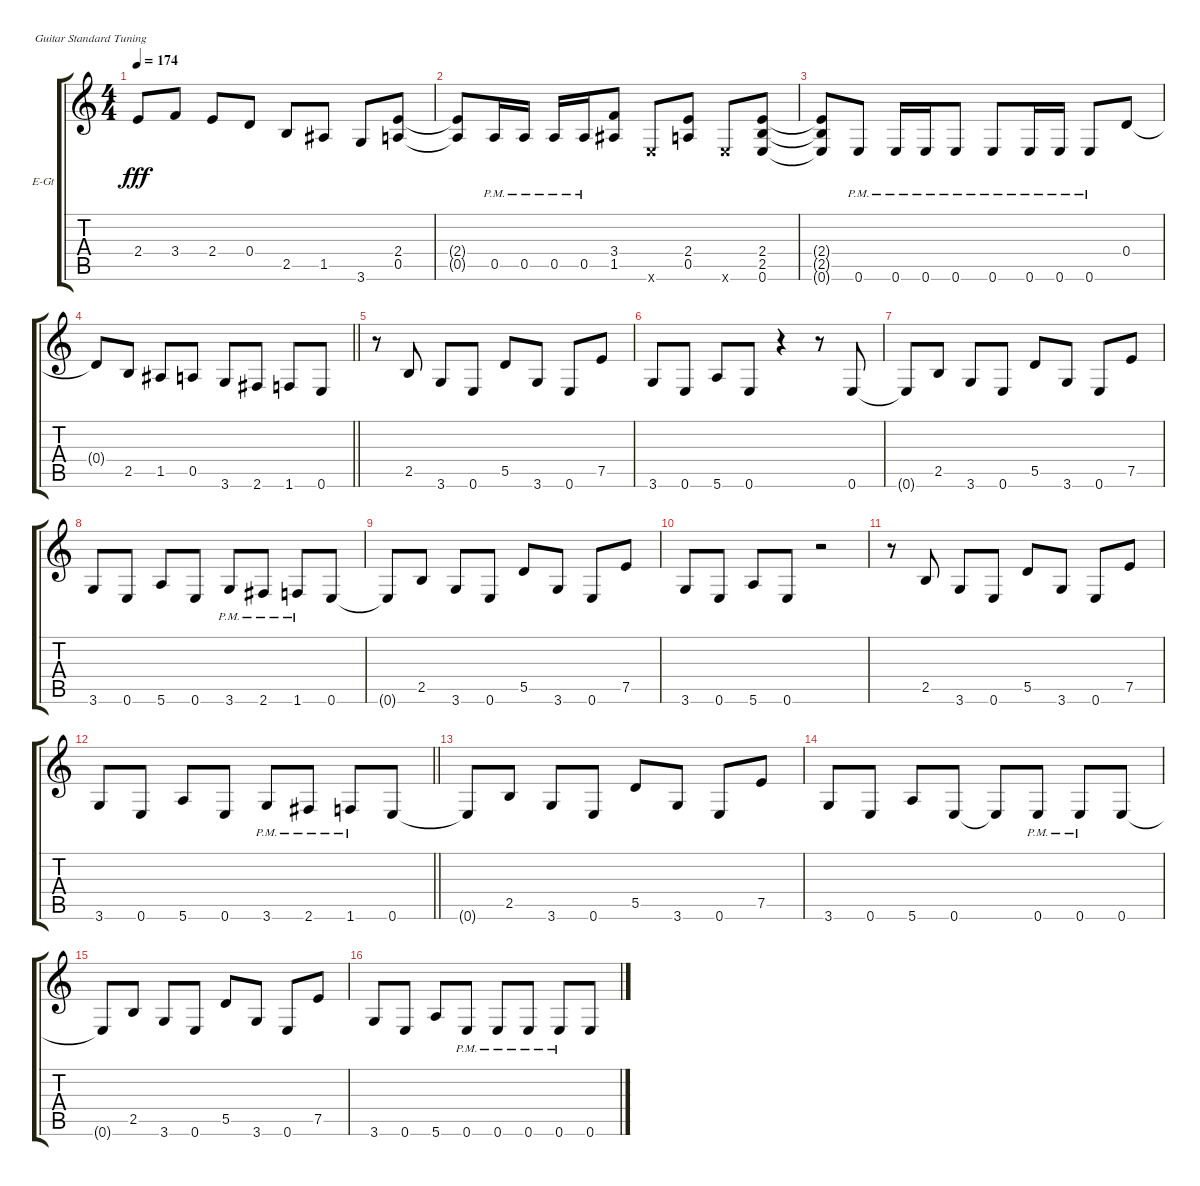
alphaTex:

\bracketExtendMode groupsimilarinstruments
\firstSystemTrackNameOrientation horizontal
\otherSystemsTrackNameOrientation horizontal
\track ("Track 1" "E-Gt") {instrument distortionguitar}
\staff {score tabs}
\tuning (E4 B3 G3 D3 A2 E2)
\ts (4 4)
\tempo 174
\clef g2
\ks c
2.4{t}.8{dy fff} 3.4.8 2.4.8 0.4.8 2.5.8 1.5.8 3.6.8 (2.4 0.5).8 |
(2.4{t} 0.5{t}).8 0.5{pm}.16 0.5{pm}.16 0.5{pm}.16 0.5{pm}.16 (3.4 1.5).8 0.6{x}.8 (2.4 0.5).8 0.6{x}.8 (2.4 2.5 0.6).8 |
(2.4{t} 2.5{t} 0.6{t}).8 0.6{pm}.8 0.6{pm}.16 0.6{pm}.16 0.6{pm}.8 0.6{pm}.8 0.6{pm}.16 0.6{pm}.16 0.6{pm}.8 0.4.8 |
\barLineRight lightlight
0.4{t}.8 2.5.8 1.5.8 0.5.8 3.6.8 2.6.8 1.6.8 0.6.8 |
r.8 2.5.8 3.6.8 0.6.8 5.5.8 3.6.8 0.6.8 7.5.8 |
3.6.8 0.6.8 5.6.8 0.6.8 r.4 r.8 0.6.8 |
0.6{t}.8 2.5.8 3.6.8 0.6.8 5.5.8 3.6.8 0.6.8 7.5.8 |
3.6.8 0.6.8 5.6.8 0.6.8 3.6{pm}.8 2.6{pm}.8 1.6{pm}.8 0.6.8 |
0.6{t}.8 2.5.8 3.6.8 0.6.8 5.5.8 3.6.8 0.6.8 7.5.8 |
3.6.8 0.6.8 5.6.8 0.6.8 r.2 |
r.8 2.5.8 3.6.8 0.6.8 5.5.8 3.6.8 0.6.8 7.5.8 |
\barLineRight lightlight
3.6.8 0.6.8 5.6.8 0.6.8 3.6{pm}.8 2.6{pm}.8 1.6{pm}.8 0.6.8 |
0.6{t}.8 2.5.8 3.6.8 0.6.8 5.5.8 3.6.8 0.6.8 7.5.8 |
3.6.8 0.6.8 5.6.8 0.6.8 0.6{t}.8 0.6{pm}.8 0.6{pm}.8 0.6.8 |
0.6{t}.8 2.5.8 3.6.8 0.6.8 5.5.8 3.6.8 0.6.8 7.5.8 |
3.6.8 0.6.8 5.6.8 0.6{pm}.8 0.6{pm}.8 0.6{pm}.8 0.6{pm}.8 0.6.8
